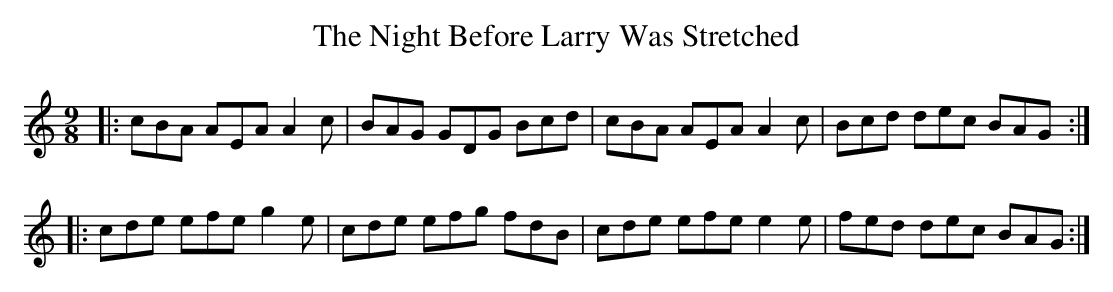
X:1
T: The Night Before Larry Was Stretched
M: 9/8
L: 1/8
K: Amin
|:cBA AEA A2 c|BAG GDG Bcd|cBA AEA A2 c|Bcd dec BAG:|
|:cde efe g2e|cde efg fdB|cde efe e2e|fed dec BAG:|
